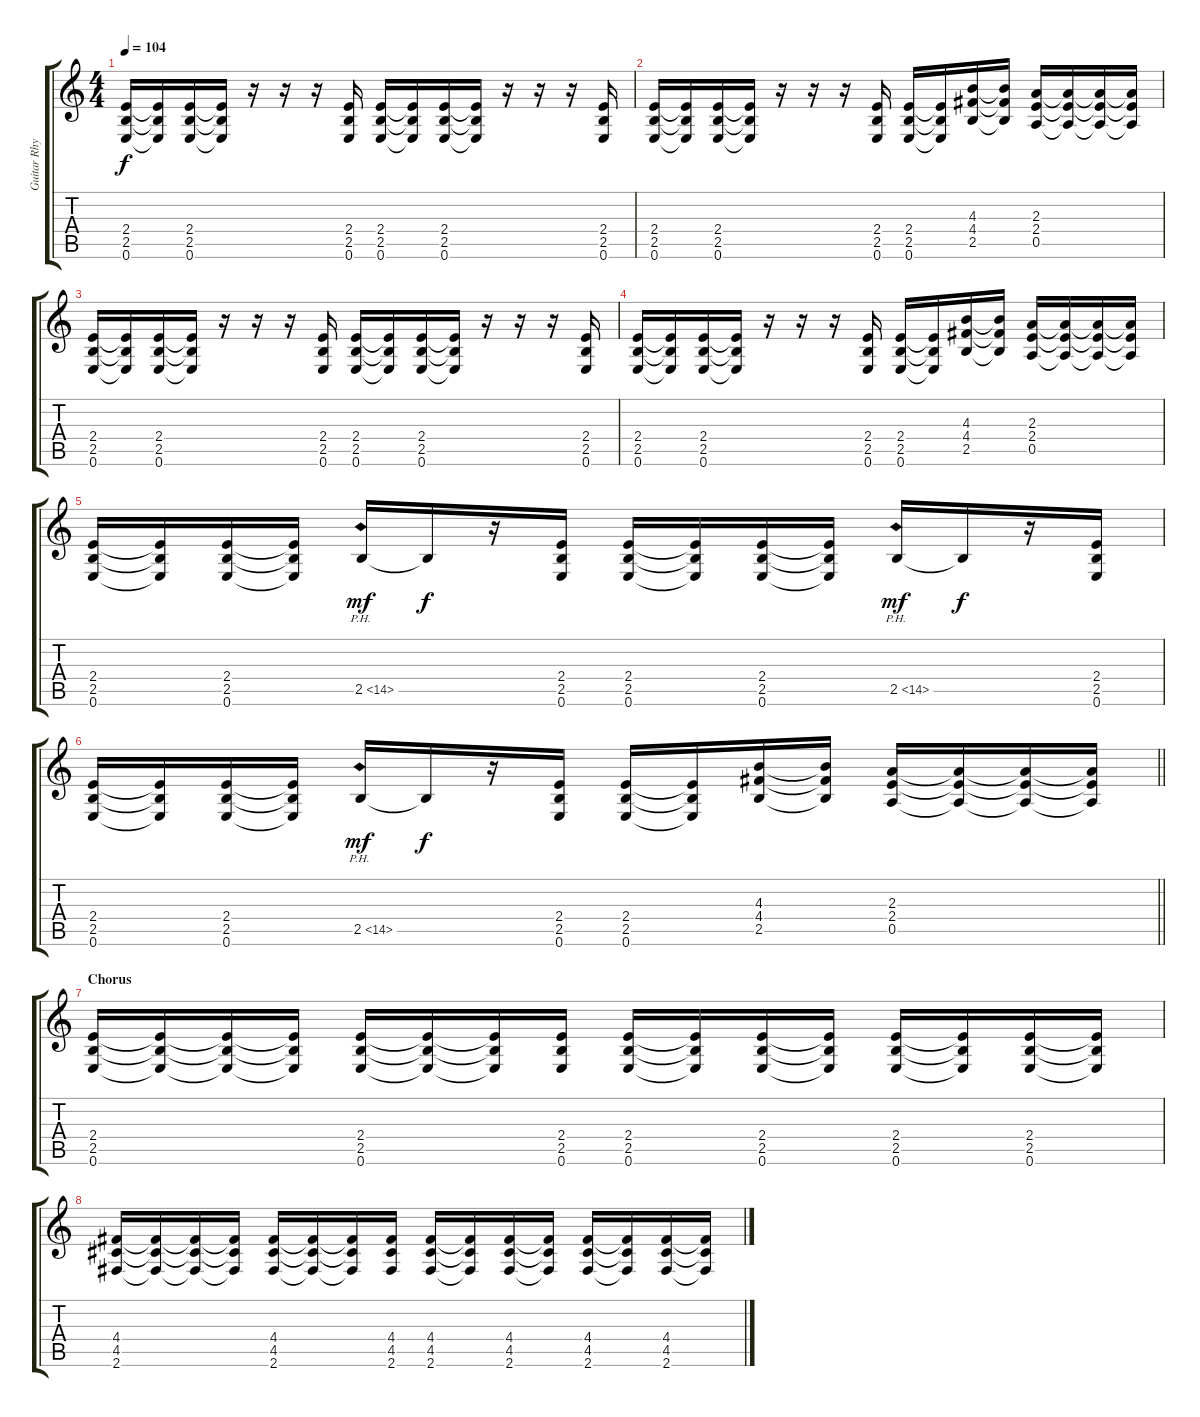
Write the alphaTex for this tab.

\track ("Guitar Rhythm" "Guitar Rhy") {instrument overdrivenguitar}
\staff {score tabs}
\tuning (E4 B3 G3 D3 A2 E2) {hide}
\ts (4 4)
\tempo 104
\clef g2
\ks c
(2.4 2.5 0.6).16{dy f} (2.4{t} 2.5{t} 0.6{t}).16 (2.4 2.5 0.6).16 (2.4{t} 2.5{t} 0.6{t}).16 r.16 r.16 r.16 (2.4 2.5 0.6).16 (2.4 2.5 0.6).16 (2.4{t} 2.5{t} 0.6{t}).16 (2.4 2.5 0.6).16 (2.4{t} 2.5{t} 0.6{t}).16 r.16 r.16 r.16 (2.4 2.5 0.6).16 |
(2.4 2.5 0.6).16 (2.4{t} 2.5{t} 0.6{t}).16 (2.4 2.5 0.6).16 (2.4{t} 2.5{t} 0.6{t}).16 r.16 r.16 r.16 (2.4 2.5 0.6).16 (2.4 2.5 0.6).16 (2.4{t} 2.5{t} 0.6{t}).16 (4.3 4.4 2.5).16 (4.3{t} 4.4{t} 2.5{t}).16 (2.3 2.4 0.5).16 (2.3{t} 2.4{t} 0.5{t}).16 (2.3{t} 2.4{t} 0.5{t}).16 (2.3{t} 2.4{t} 0.5{t}).16 |
(2.4 2.5 0.6).16 (2.4{t} 2.5{t} 0.6{t}).16 (2.4 2.5 0.6).16 (2.4{t} 2.5{t} 0.6{t}).16 r.16 r.16 r.16 (2.4 2.5 0.6).16 (2.4 2.5 0.6).16 (2.4{t} 2.5{t} 0.6{t}).16 (2.4 2.5 0.6).16 (2.4{t} 2.5{t} 0.6{t}).16 r.16 r.16 r.16 (2.4 2.5 0.6).16 |
(2.4 2.5 0.6).16 (2.4{t} 2.5{t} 0.6{t}).16 (2.4 2.5 0.6).16 (2.4{t} 2.5{t} 0.6{t}).16 r.16 r.16 r.16 (2.4 2.5 0.6).16 (2.4 2.5 0.6).16 (2.4{t} 2.5{t} 0.6{t}).16 (4.3 4.4 2.5).16 (4.3{t} 4.4{t} 2.5{t}).16 (2.3 2.4 0.5).16 (2.3{t} 2.4{t} 0.5{t}).16 (2.3{t} 2.4{t} 0.5{t}).16 (2.3{t} 2.4{t} 0.5{t}).16 |
(2.4 2.5 0.6).16 (2.4{t} 2.5{t} 0.6{t}).16 (2.4 2.5 0.6).16 (2.4{t} 2.5{t} 0.6{t}).16 2.5{ph 12}.16{dy mf} 2.5{t}.16{dy f} r.16 (2.4 2.5 0.6).16 (2.4 2.5 0.6).16 (2.4{t} 2.5{t} 0.6{t}).16 (2.4 2.5 0.6).16 (2.4{t} 2.5{t} 0.6{t}).16 2.5{ph 12}.16{dy mf} 2.5{t}.16{dy f} r.16 (2.4 2.5 0.6).16 |
\barLineRight lightlight
(2.4 2.5 0.6).16 (2.4{t} 2.5{t} 0.6{t}).16 (2.4 2.5 0.6).16 (2.4{t} 2.5{t} 0.6{t}).16 2.5{ph 12}.16{dy mf} 2.5{t}.16{dy f} r.16 (2.4 2.5 0.6).16 (2.4 2.5 0.6).16 (2.4{t} 2.5{t} 0.6{t}).16 (4.3 4.4 2.5).16 (4.3{t} 4.4{t} 2.5{t}).16 (2.3 2.4 0.5).16 (2.3{t} 2.4{t} 0.5{t}).16 (2.3{t} 2.4{t} 0.5{t}).16 (2.3{t} 2.4{t} 0.5{t}).16 |
\section ("" "Chorus")
(2.4 2.5 0.6).16 (2.4{t} 2.5{t} 0.6{t}).16 (2.4{t} 2.5{t} 0.6{t}).16 (2.4{t} 2.5{t} 0.6{t}).16 (2.4 2.5 0.6).16 (2.4{t} 2.5{t} 0.6{t}).16 (2.4{t} 2.5{t} 0.6{t}).16 (2.4 2.5 0.6).16 (2.4 2.5 0.6).16 (2.4{t} 2.5{t} 0.6{t}).16 (2.4 2.5 0.6).16 (2.4{t} 2.5{t} 0.6{t}).16 (2.4 2.5 0.6).16 (2.4{t} 2.5{t} 0.6{t}).16 (2.4 2.5 0.6).16 (2.4{t} 2.5{t} 0.6{t}).16 |
(4.4 4.5 2.6).16 (4.4{t} 4.5{t} 2.6{t}).16 (4.4{t} 4.5{t} 2.6{t}).16 (4.4{t} 4.5{t} 2.6{t}).16 (4.4 4.5 2.6).16 (4.4{t} 4.5{t} 2.6{t}).16 (4.4{t} 4.5{t} 2.6{t}).16 (4.4 4.5 2.6).16 (4.4 4.5 2.6).16 (4.4{t} 4.5{t} 2.6{t}).16 (4.4 4.5 2.6).16 (4.4{t} 4.5{t} 2.6{t}).16 (4.4 4.5 2.6).16 (4.4{t} 4.5{t} 2.6{t}).16 (4.4 4.5 2.6).16 (4.4{t} 4.5{t} 2.6{t}).16
